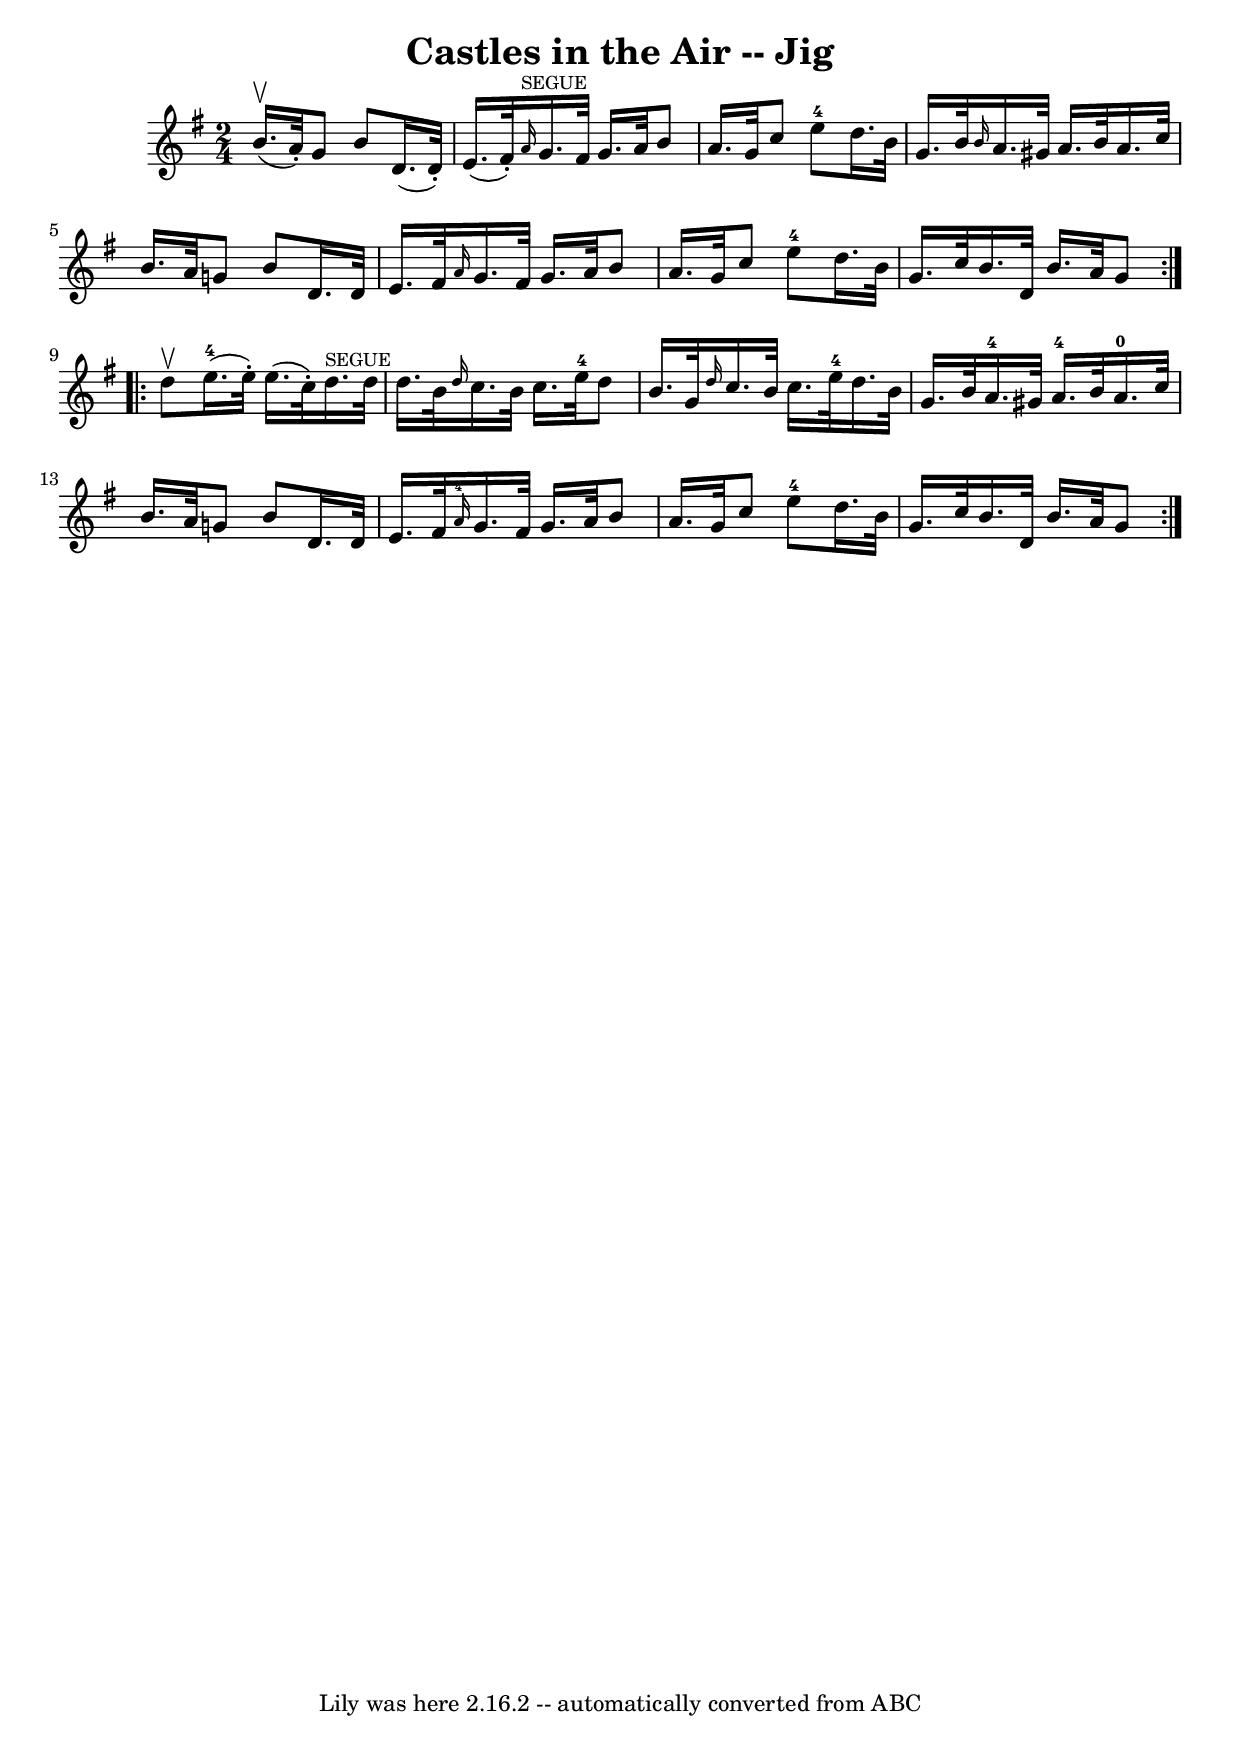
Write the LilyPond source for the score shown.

\version "2.16.2"
\include "Mammoth.ily"
\header {
  %% book = "Ryan's Mammoth Collection"
  crossRefNumber = "1"
  footnotes = "\\\\114 639"
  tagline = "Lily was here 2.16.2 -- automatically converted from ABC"
  title = "Castles in the Air -- Jig"

}
voicedefault =  {



  \repeat volta 2 {

    \time 2/4 
    \key g \major
    b'16.^\upbow(a'32 -.) |
    g'8 b'8   
    d'16. (d'32 -.) e'16. (fis'32 -.)   |
    \grace { a'16 
	     ^\segue 
	   } g'16. fis'32 g'16. a'32 b'8 a'16. g'32    
    |
    c''8 e''8-4 d''16. b'32 g'16. b'32    |
    
    \grace { b'16  
	   } a'16. gis'32 a'16. b'32 a'16. c''32    
    b'16. a'32    |
    g'!8 b'8 d'16. d'32 e'16. fis'32   
    |
    \grace { a'16  
	   } g'16. fis'32 g'16. a'32 b'8    
    a'16. g'32    |
    c''8 e''8-4 d''16. b'32 g'16.    
    c''32    |
    b'16. d'32 b'16. a'32 g'8  
  }     

  \repeat volta 2 {
    d''8^\upbow |
    e''16.-4(e''32 -.)   
    e''16. (c''32 -.) d''16.^\segue d''32 d''16. b'32    
    |
    \grace { d''16  
	   } c''16. b'32 c''16. e''32-4 d''8   
    b'16. g'32    |
    \grace { d''16  
	   } c''16. b'32 c''16.  
    e''32-4 d''16. b'32 g'16. b'32    |
    a'16.-4   
    gis'32 a'16.-4 b'32 a'16.-0 c''32 b'16. a'32    
    |
    g'!8 b'8 d'16. d'32 e'16. fis'32    |
    
    \grace { a'16-4 
	   } g'16. fis'32 g'16. a'32 b'8 a'16.    
    g'32    |
    c''8 e''8-4 d''16. b'32 g'16. c''32    
    |
    b'16. d'32 b'16. a'32 g'8    
  }   

}

\score{
  <<

    \context Staff="default"
    {
      \voicedefault 
      
    }

  >>
  \layout {
    
  }
  \midi {
  }

}
